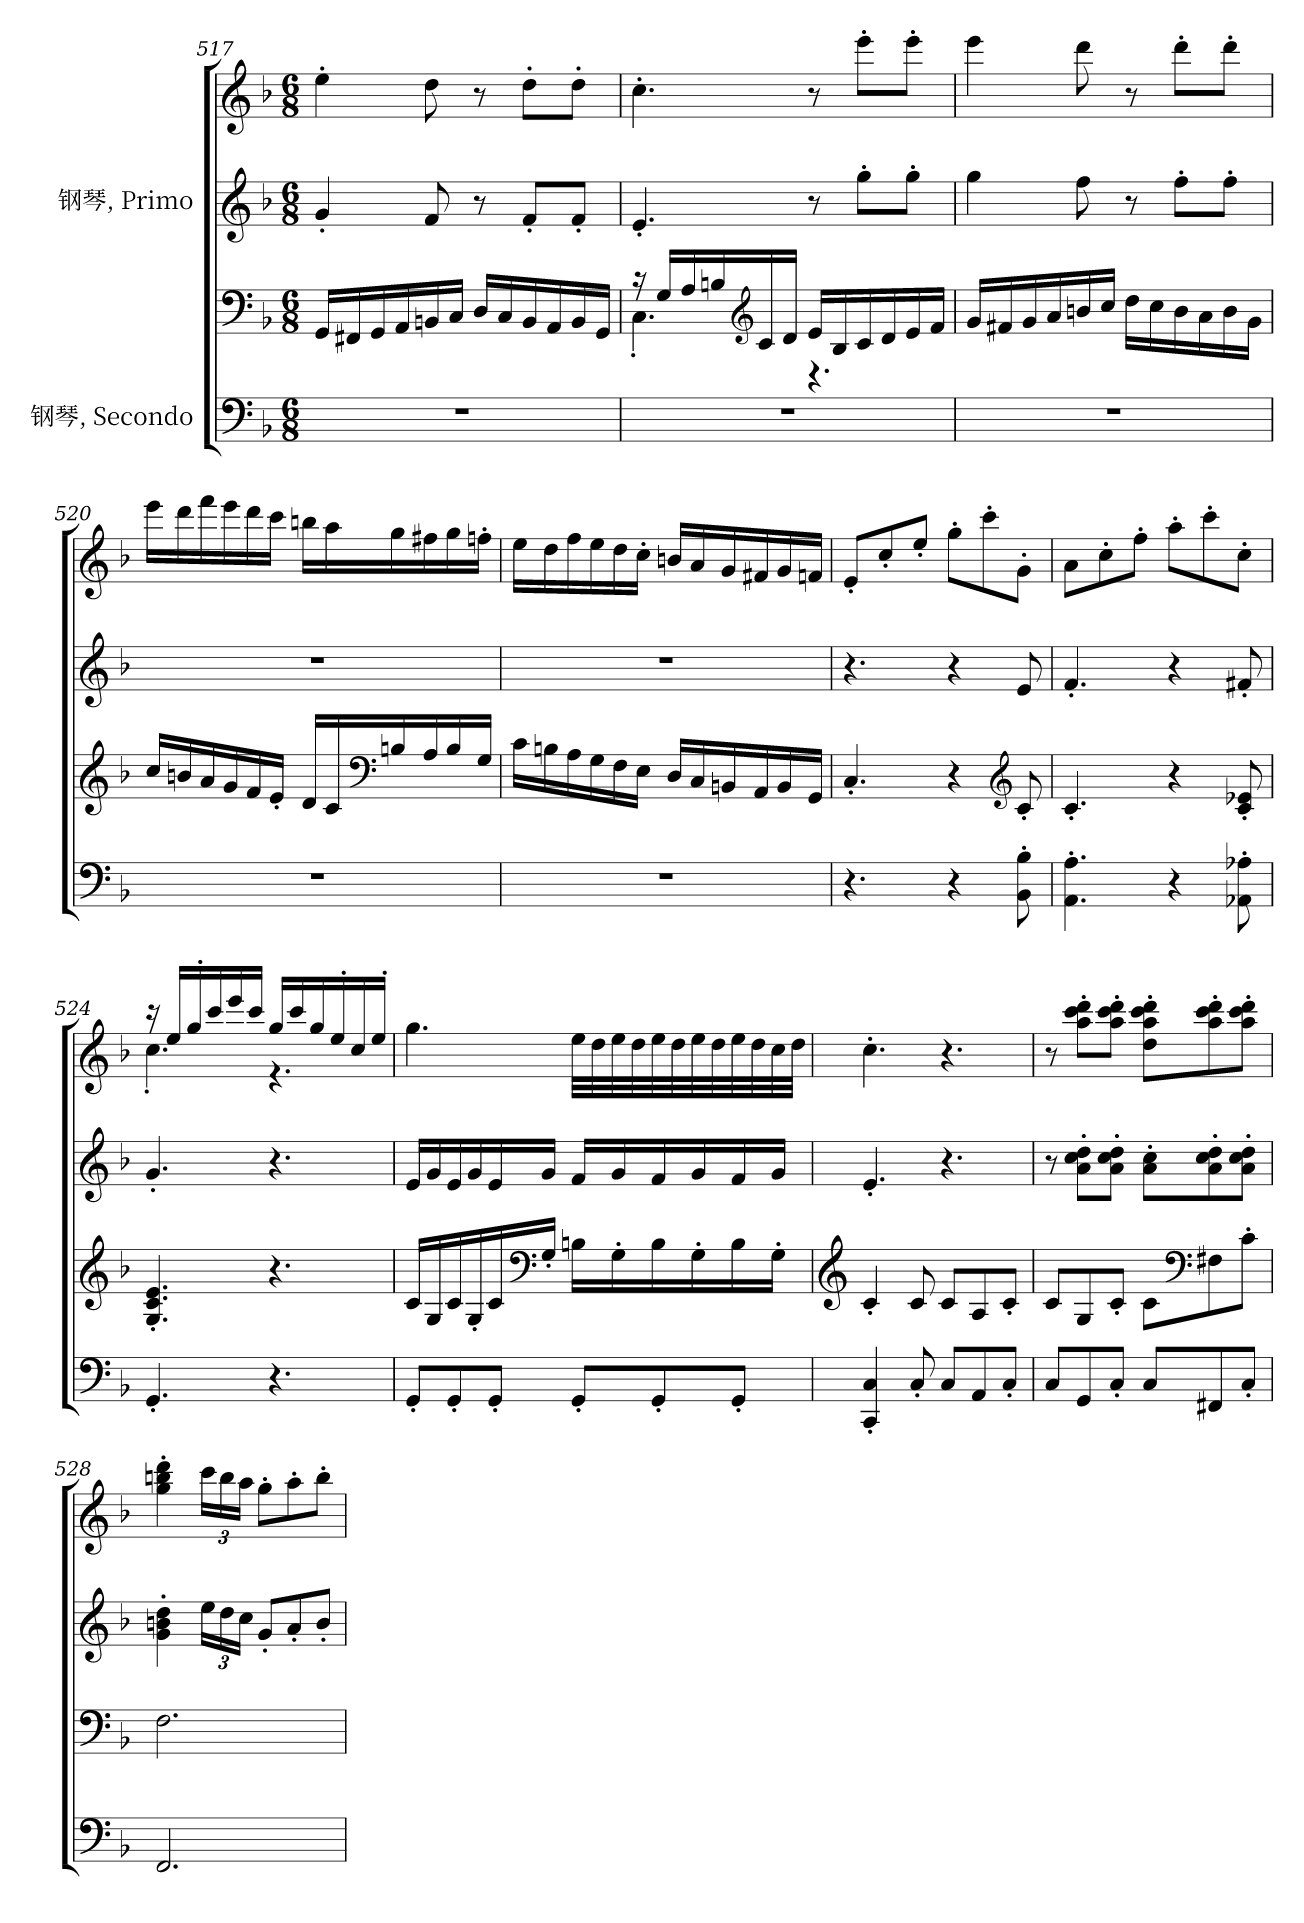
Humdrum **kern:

**kern	**kern	**kern	**kern
*part2	*part2	*part1	*part1
*staff4	*staff3	*staff2	*staff1
*I"钢琴, Secondo	*	*I"钢琴, Primo	*
*clefF4	*clefF4	*clefG2	*clefG2
*k[b-]	*k[b-]	*k[b-]	*k[b-]
*M6/8	*M6/8	*M6/8	*M6/8
=517	=517	=517	=517
2.r	16GG/LL	4g'/	4ee'\
.	16FF#X/	.	.
.	16GG/	.	.
.	16AA/	.	.
.	16BBn/	8f/	8dd\
.	16C/JJ	.	.
.	16D/LL	8r	8r
.	16C/	.	.
.	16BB/	8f'/L	8dd'\L
.	16AA/	.	.
.	16BB/	8f'/J	8dd'\J
.	16GG/JJ	.	.
!!LO:PB:g=z
=518	=518	=518	=518
*	*^	*	*
2.r	16r	4.C'\	4.e'/	4.cc'\
.	16G/LL	.	.	.
.	16A/	.	.	.
.	16Bn/	.	.	.
*	*clefG2	*	*	*
.	16c/	.	.	.
.	16d/JJ	.	.	.
.	16e/LL	4.r	8r	8r
.	16B/	.	.	.
.	16c/	.	8gg'\L	8eee'\L
.	16d/	.	.	.
.	16e/	.	8gg'\J	8eee'\J
.	16f/JJ	.	.	.
*	*v	*v	*	*
=519	=519	=519	=519
2.r	16g/LL	4gg\	4eee\
.	16f#X/	.	.
.	16g/	.	.
.	16a/	.	.
.	16bn/	8ff\	8ddd\
.	16cc/JJ	.	.
.	16dd\LL	8r	8r
.	16cc\	.	.
.	16b\	8ff'\L	8ddd'\L
.	16a\	.	.
.	16b\	8ff'\J	8ddd'\J
.	16g\JJ	.	.
!!LO:LB:g=z
=520	=520	=520	=520
2.r	16cc/LL	2.r	16eee\LL
.	16bn/	.	16ddd\
.	16a/	.	16fff\
.	16g/	.	16eee\
.	16f/	.	16ddd\
.	16e'/JJ	.	16ccc\JJ
.	16d/LL	.	16bbn\LL
.	16c/	.	16aa\
*	*clefF4	*	*
.	16Bn/	.	16gg\
.	16A/	.	16ff#X\
.	16B/	.	16gg\
.	16G/JJ	.	16ffn'\JJ
=521	=521	=521	=521
2.r	16c\LL	2.r	16ee\LL
.	16Bn\	.	16dd\
.	16A\	.	16ff\
.	16G\	.	16ee\
.	16F\	.	16dd\
.	16E\JJ	.	16cc'\JJ
.	16D/LL	.	16bn/LL
.	16C/	.	16a/
.	16BBn/	.	16g/
.	16AA/	.	16f#X/
.	16BB/	.	16g/
.	16GG/JJ	.	16fn/JJ
=522	=522	=522	=522
4.r	4.C'/	4.r	8e'/L
.	.	.	8cc'/
.	.	.	8ee'/J
4r	4r	4r	8gg'\L
.	.	.	8ccc'\
*	*clefG2	*	*
8BB-\' 8B-\'	8c'/	8e/	8g'\J
!!LO:LB:g=z
=523	=523	=523	=523
4.AA\' 4.A\'	4.c'/	4.f'/	8a\L
.	.	.	8cc'\
.	.	.	8ff'\J
4r	4r	4r	8aa'\L
.	.	.	8ccc'\
8AA-X\' 8A-X\'	8c/' 8e-X/'	8f#X'/	8cc'\J
=524	=524	=524	=524
*	*	*	*^
4.GG'/	4.G/' 4.c/' 4.e/'	4.g'/	16r	4.cc'\
.	.	.	16ee/LL	.
.	.	.	16gg'/	.
.	.	.	16ccc/	.
.	.	.	16eee/	.
.	.	.	16ccc/JJ	.
4.r	4.r	4.r	16gg/LL	4.r
.	.	.	16ccc/	.
.	.	.	16gg/	.
.	.	.	16ee'/	.
.	.	.	16cc/	.
.	.	.	16ee'/JJ	.
*	*	*	*v	*v
=525	=525	=525	=525
*	*	*	*MM95
8GG'/L	16c/LL	16e/LL	4.gg\
.	16G/	16g/	.
8GG'/	16c/	16e/	.
.	16G'/	16g/	.
8GG'/J	16c/	16e/	.
*	*clefF4	*	*
.	16G'/JJ	16g/JJ	.
8GG'/L	16Bn\LL	16f/LL	32ee\LLL
.	.	.	32dd\
.	16G'\	16g/	32ee\
.	.	.	32dd\
8GG'/	16B\	16f/	32ee\
.	.	.	32dd\
.	16G'\	16g/	32ee\
.	.	.	32dd\
8GG'/J	16B\	16f/	32ee\
.	.	.	32dd\
.	16G'\JJ	16g/JJ	32cc\
.	.	.	32dd\JJJ
!!LO:PB:g=z
=526	=526	=526	=526
*	*clefG2	*	*
*	*	*	*MM90
4CC/' 4C/'	4c'/	4.e'/	4.cc'\
8C'/	8c/	.	.
8C/L	8c/L	4.r	4.r
8AA/	8A/	.	.
8C'/J	8c'/J	.	.
=527	=527	=527	=527
8C/L	8c/L	8r	8r
8GG/	8G/	8a\' 8cc\' 8dd\'L	8aa\' 8ccc\' 8ddd\'L
8C'/J	8c'/J	8a\' 8cc\' 8dd\'J	8aa\' 8ccc\' 8ddd\'J
8C/L	8c\L	8a\' 8cc\'L	8dd\' 8aa\' 8ccc\' 8ddd\'L
*	*clefF4	*	*
8FF#X/	8F#X\	8a\' 8cc\' 8dd\'	8aa\' 8ccc\' 8ddd\'
8C'/J	8c'\J	8a\' 8cc\' 8dd\'J	8aa\' 8ccc\' 8ddd\'J
=528	=528	=528	=528
2.FF/	2.F\	4g\' 4bn\' 4dd\'	4gg\' 4bbn\' 4ddd\'
*	*	*Xbrackettup	*Xbrackettup
.	.	24ee\LL	24ccc\LL
.	.	24dd\	24bb\
.	.	24cc\JJ	24aa\JJ
.	.	8g'/L	8gg'\L
.	.	8a'/	8aa'\
.	.	8b'/J	8bb'\J
=	=	=	=
*-	*-	*-	*-
